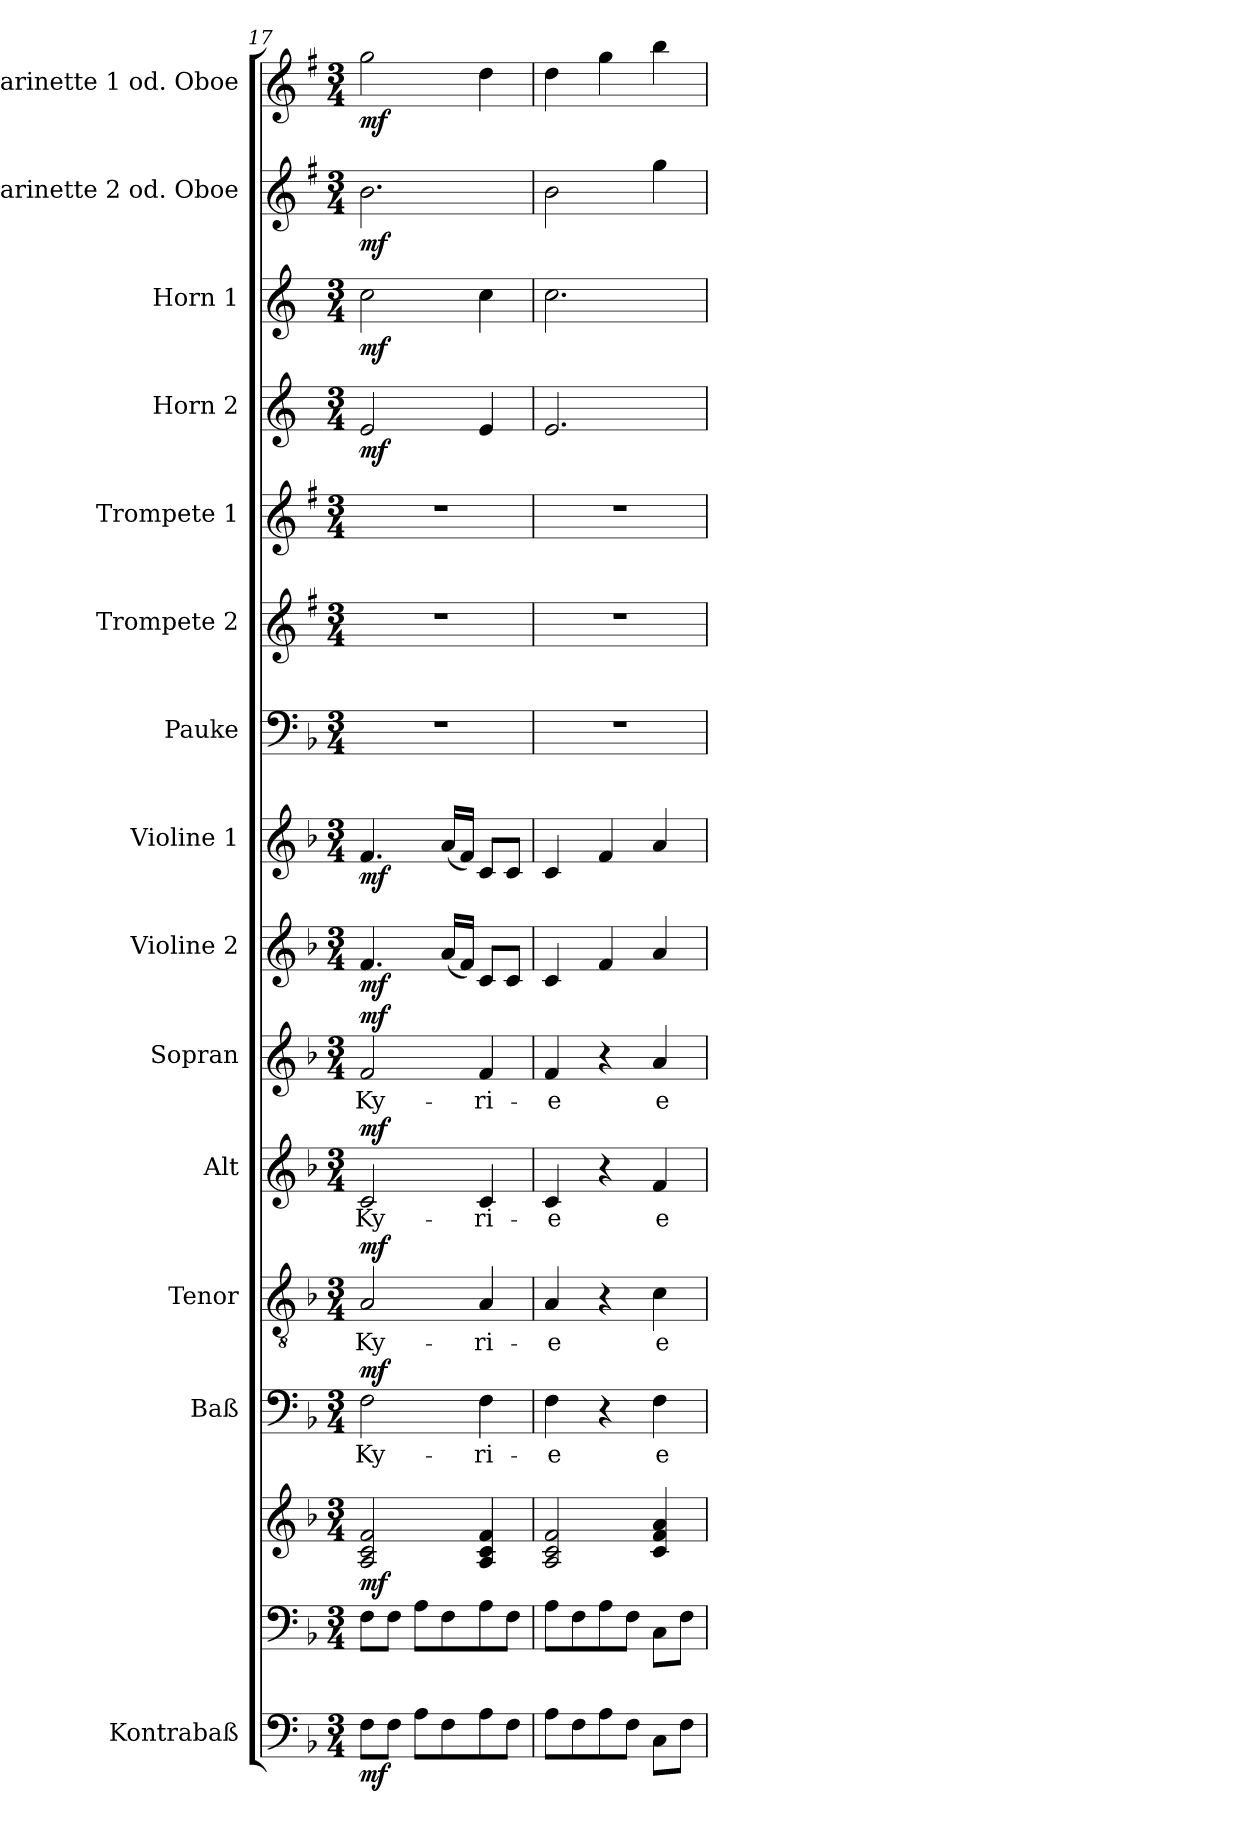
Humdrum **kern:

**kern	**dynam	**kern	**kern	**dynam	**kern	**text	**dynam	**kern	**text	**dynam	**kern	**text	**dynam	**kern	**text	**dynam	**kern	**dynam	**kern	**dynam	**kern	**kern	**kern	**kern	**dynam	**kern	**dynam	**kern	**dynam	**kern	**dynam
*part15	*part15	*part14	*part14	*part14	*part13	*part13	*part13	*part12	*part12	*part12	*part11	*part11	*part11	*part10	*part10	*part10	*part9	*part9	*part8	*part8	*part7	*part6	*part5	*part4	*part4	*part3	*part3	*part2	*part2	*part1	*part1
*staff16	*staff16	*staff15	*staff14	*staff14/15	*staff13	*staff13	*staff13	*staff12	*staff12	*staff12	*staff11	*staff11	*staff11	*staff10	*staff10	*staff10	*staff9	*staff9	*staff8	*staff8	*staff7	*staff6	*staff5	*staff4	*staff4	*staff3	*staff3	*staff2	*staff2	*staff1	*staff1
*I"Kontrabaß	*	*	*	*	*I"Baß	*	*	*I"Tenor	*	*	*I"Alt	*	*	*I"Sopran	*	*	*I"Violine 2	*	*I"Violine 1	*	*I"Pauke	*I"Trompete 2	*I"Trompete 1	*I"Horn 2	*	*I"Horn 1	*	*I"Klarinette 2 od. Oboe	*	*I"Klarinette 1 od. Oboe	*
*	*	*	*	*	*	*	*	*	*	*	*	*	*	*	*	*	*	*	*	*	*	*I'Tpt	*I'Tpt	*I'Hn	*	*I'Hn	*	*	*	*	*
*clefF4	*	*clefF4	*clefG2	*	*clefF4	*	*	*clefGv2	*	*	*clefG2	*	*	*clefG2	*	*	*clefG2	*	*clefG2	*	*clefF4	*clefG2	*clefG2	*clefG2	*	*clefG2	*	*clefG2	*	*clefG2	*
*ITrd7c12	*	*	*	*	*	*	*	*	*	*	*	*	*	*	*	*	*	*	*	*	*	*ITrd1c2	*ITrd1c2	*ITrd4c7	*	*ITrd4c7	*	*ITrd1c2	*	*ITrd1c2	*
*k[b-]	*	*k[b-]	*k[b-]	*	*k[b-]	*	*	*k[b-]	*	*	*k[b-]	*	*	*k[b-]	*	*	*k[b-]	*	*k[b-]	*	*k[b-]	*k[b-]	*k[b-]	*k[b-]	*	*k[b-]	*	*k[b-]	*	*k[b-]	*
*F:	*	*F:	*F:	*	*F:	*	*	*F:	*	*	*F:	*	*	*F:	*	*	*F:	*	*F:	*	*F:	*F:	*F:	*F:	*	*F:	*	*F:	*	*F:	*
*M3/4	*	*M3/4	*M3/4	*	*M3/4	*	*	*M3/4	*	*	*M3/4	*	*	*M3/4	*	*	*M3/4	*	*M3/4	*	*M3/4	*M3/4	*M3/4	*M3/4	*	*M3/4	*	*M3/4	*	*M3/4	*
=17	=17	=17	=17	=17	=17	=17	=17	=17	=17	=17	=17	=17	=17	=17	=17	=17	=17	=17	=17	=17	=17	=17	=17	=17	=17	=17	=17	=17	=17	=17	=17
!	!LO:DY:b	!	!	!LO:DY:b	!	!LO:LY:b	!LO:DY:a	!	!LO:LY:b	!LO:DY:a	!	!LO:LY:b	!LO:DY:a	!	!LO:LY:b	!LO:DY:a	!	!LO:DY:b	!	!LO:DY:b	!	!	!	!	!LO:DY:b	!	!LO:DY:b	!	!LO:DY:b	!	!LO:DY:b
8FF\L	mf	8F\L	2A/ 2c/ 2f/	mf	2F\	Ky-	mf	2A/	Ky-	mf	2c/	Ky-	mf	2f/	Ky-	mf	4.f/	mf	4.f/	mf	2.r	2.r	2.r	2A/	mf	2f\	mf	2.a\	mf	2ff\	mf
8FF\J	.	8F\J	.	.	.	.	.	.	.	.	.	.	.	.	.	.	.	.	.	.	.	.	.	.	.	.	.	.	.	.	.
8AA\L	.	8A\L	.	.	.	.	.	.	.	.	.	.	.	.	.	.	.	.	.	.	.	.	.	.	.	.	.	.	.	.	.
8FF\	.	8F\	.	.	.	.	.	.	.	.	.	.	.	.	.	.	(<16a/LL	.	(<16a/LL	.	.	.	.	.	.	.	.	.	.	.	.
.	.	.	.	.	.	.	.	.	.	.	.	.	.	.	.	.	16f/JJ)	.	16f/JJ)	.	.	.	.	.	.	.	.	.	.	.	.
!	!	!	!	!	!	!LO:LY:b	!	!	!LO:LY:b	!	!	!LO:LY:b	!	!	!LO:LY:b	!	!	!	!	!	!	!	!	!	!	!	!	!	!	!	!
8AA\	.	8A\	4A/ 4c/ 4f/	.	4F\	-ri-	.	4A/	-ri-	.	4c/	-ri-	.	4f/	-ri-	.	8c/L	.	8c/L	.	.	.	.	4A/	.	4f\	.	.	.	4cc\	.
8FF\J	.	8F\J	.	.	.	.	.	.	.	.	.	.	.	.	.	.	8c/J	.	8c/J	.	.	.	.	.	.	.	.	.	.	.	.
=18	=18	=18	=18	=18	=18	=18	=18	=18	=18	=18	=18	=18	=18	=18	=18	=18	=18	=18	=18	=18	=18	=18	=18	=18	=18	=18	=18	=18	=18	=18	=18
!	!	!	!	!	!	!LO:LY:b	!	!	!LO:LY:b	!	!	!LO:LY:b	!	!	!LO:LY:b	!	!	!	!	!	!	!	!	!	!	!	!	!	!	!	!
8AA\L	.	8A\L	2A/ 2c/ 2f/	.	4F\	-e	.	4A/	-e	.	4c/	-e	.	4f/	-e	.	4c/	.	4c/	.	2.r	2.r	2.r	2.A/	.	2.f\	.	2a\	.	4cc\	.
8FF\	.	8F\	.	.	.	.	.	.	.	.	.	.	.	.	.	.	.	.	.	.	.	.	.	.	.	.	.	.	.	.	.
8AA\	.	8A\	.	.	4r	.	.	4r	.	.	4r	.	.	4r	.	.	4f/	.	4f/	.	.	.	.	.	.	.	.	.	.	4ff\	.
8FF\J	.	8F\J	.	.	.	.	.	.	.	.	.	.	.	.	.	.	.	.	.	.	.	.	.	.	.	.	.	.	.	.	.
!	!	!	!	!	!	!LO:LY:b	!	!	!LO:LY:b	!	!	!LO:LY:b	!	!	!LO:LY:b	!	!	!	!	!	!	!	!	!	!	!	!	!	!	!	!
8CC\L	.	8C\L	4c/ 4f/ 4a/	.	4F\	e-	.	4c\	e-	.	4f/	e-	.	4a/	e-	.	4a/	.	4a/	.	.	.	.	.	.	.	.	4ff\	.	4aa\	.
8FF\J	.	8F\J	.	.	.	.	.	.	.	.	.	.	.	.	.	.	.	.	.	.	.	.	.	.	.	.	.	.	.	.	.
=	=	=	=	=	=	=	=	=	=	=	=	=	=	=	=	=	=	=	=	=	=	=	=	=	=	=	=	=	=	=	=
*-	*-	*-	*-	*-	*-	*-	*-	*-	*-	*-	*-	*-	*-	*-	*-	*-	*-	*-	*-	*-	*-	*-	*-	*-	*-	*-	*-	*-	*-	*-	*-
